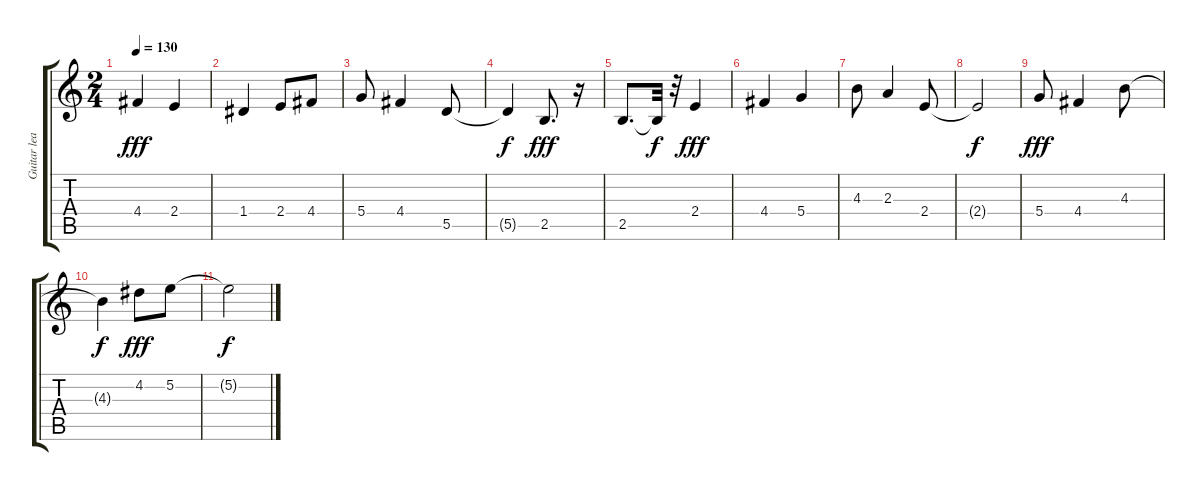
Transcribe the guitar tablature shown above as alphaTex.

\track ("Guitar lead" "Guitar lea") {solo instrument acousticguitarsteel}
\staff {score tabs}
\tuning (E4 B3 G3 D3 A2 E2) {hide}
\ts (2 4)
\tempo 130
\clef g2
\ks c
4.4.4{dy fff} 2.4.4 |
1.4.4 2.4.8 4.4.8 |
5.4.8 4.4.4 5.5.8 |
5.5{t}.4{dy f} 2.5.8{d dy fff} r.16 |
2.5.8{d} 2.5{t}.32{dy f} r.32 2.4.4{dy fff} |
4.4.4 5.4.4 |
4.3.8 2.3.4 2.4.8 |
2.4{t}.2{dy f} |
5.4.8{dy fff} 4.4.4 4.3.8 |
4.3{t}.4{dy f} 4.2.8{dy fff} 5.2.8 |
5.2{t}.2{dy f}
